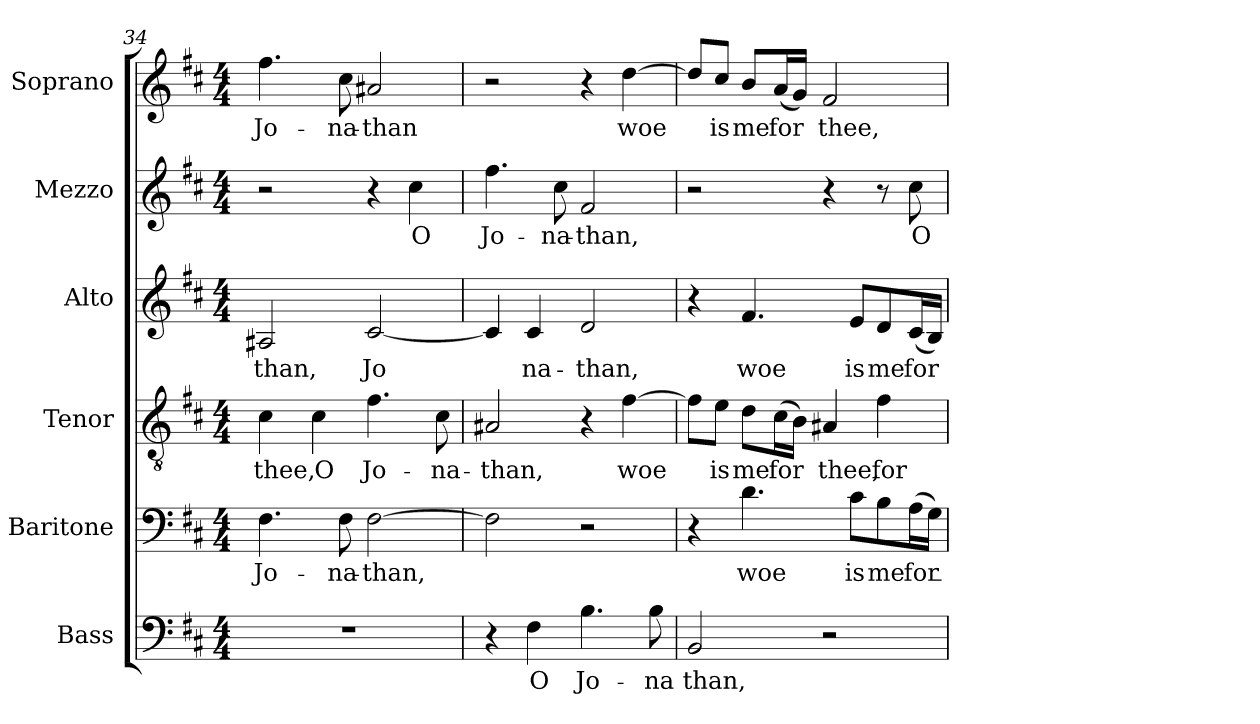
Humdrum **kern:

**kern	**text	**kern	**text	**kern	**text	**kern	**text	**kern	**text	**kern	**text
*part6	*part6	*part5	*part5	*part4	*part4	*part3	*part3	*part2	*part2	*part1	*part1
*staff6	*staff6	*staff5	*staff5	*staff4	*staff4	*staff3	*staff3	*staff2	*staff2	*staff1	*staff1
*I"Bass	*	*I"Baritone	*	*I"Tenor	*	*I"Alto	*	*I"Mezzo	*	*I"Soprano	*
*I'B	*	*I'Bar	*	*I'T.	*	*I'A	*	*I'M	*	*I'S	*
*clefF4	*	*clefF4	*	*clefGv2	*	*clefG2	*	*clefG2	*	*clefG2	*
*	*	*	*	*ITrd7c12	*	*	*	*	*	*	*
*k[f#c#]	*	*k[f#c#]	*	*k[f#c#]	*	*k[f#c#]	*	*k[f#c#]	*	*k[f#c#]	*
*D:	*	*D:	*	*D:	*	*D:	*	*D:	*	*D:	*
*M4/4	*	*M4/4	*	*M4/4	*	*M4/4	*	*M4/4	*	*M4/4	*
=34	=34	=34	=34	=34	=34	=34	=34	=34	=34	=34	=34
!	!	!	!LO:LY:b:color=#000000	!	!	!	!	!	!	!	!
!	!	!	!	!	!LO:LY:b:color=#000000	!	!	!	!	!	!
!	!	!	!	!	!	!	!LO:LY:b:color=#000000	!	!	!	!
!	!	!	!	!	!	!	!	!	!	!	!LO:LY:b:color=#000000
1r	.	4.F#i\	Jo-	4C#i\	thee,	2A#Xi/	than,	2r	.	4.ff#i\	Jo-
!	!	!	!	!	!LO:LY:b:color=#000000	!	!	!	!	!	!
.	.	.	.	4C#i\	O	.	.	.	.	.	.
!	!	!	!LO:LY:b:color=#000000	!	!	!	!	!	!	!	!
!	!	!	!	!	!	!	!	!	!	!	!LO:LY:b:color=#000000
.	.	8F#i\	na-	.	.	.	.	.	.	8cc#i\	na-
!	!	!	!LO:LY:b:color=#000000	!	!	!	!	!	!	!	!
!	!	!	!	!	!LO:LY:b:color=#000000	!	!	!	!	!	!
!	!	!	!	!	!	!	!LO:LY:b:color=#000000	!	!	!	!
!	!	!	!	!	!	!	!	!	!	!	!LO:LY:b:color=#000000
.	.	[2F#i\	than,	4.F#i\	Jo-	[2c#i/	Jo	4r	.	2a#Xi/	than
!	!	!	!	!	!	!	!	!	!LO:LY:b:color=#000000	!	!
.	.	.	.	.	.	.	.	4cc#i\	O	.	.
!	!	!	!	!	!LO:LY:b:color=#000000	!	!	!	!	!	!
.	.	.	.	8C#i\	na-	.	.	.	.	.	.
=35	=35	=35	=35	=35	=35	=35	=35	=35	=35	=35	=35
!	!	!	!	!	!LO:LY:b:color=#000000	!	!	!	!	!	!
!	!	!	!	!	!	!	!	!	!LO:LY:b:color=#000000	!	!
4r	.	2F#i\]	.	2AA#Xi/	than,	4c#i/]	.	4.ff#i\	Jo-	2r	.
!	!LO:LY:b:color=#000000	!	!	!	!	!	!	!	!	!	!
!	!	!	!	!	!	!	!LO:LY:b:color=#000000	!	!	!	!
4F#i\	O	.	.	.	.	4c#i/	na-	.	.	.	.
!	!	!	!	!	!	!	!	!	!LO:LY:b:color=#000000	!	!
.	.	.	.	.	.	.	.	8cc#i\	na-	.	.
!	!LO:LY:b:color=#000000	!	!	!	!	!	!	!	!	!	!
!	!	!	!	!	!	!	!LO:LY:b:color=#000000	!	!	!	!
!	!	!	!	!	!	!	!	!	!LO:LY:b:color=#000000	!	!
4.Bi\	Jo-	2r	.	4r	.	2di/	than,	2f#i/	than,	4r	.
!	!	!	!	!	!LO:LY:b:color=#000000	!	!	!	!	!	!
!	!	!	!	!	!	!	!	!	!	!	!LO:LY:b:color=#000000
.	.	.	.	[4F#i\	woe	.	.	.	.	[4ddi\	woe
!	!LO:LY:b:color=#000000	!	!	!	!	!	!	!	!	!	!
8Bi\	na	.	.	.	.	.	.	.	.	.	.
=36	=36	=36	=36	=36	=36	=36	=36	=36	=36	=36	=36
!	!LO:LY:b:color=#000000	!	!	!	!	!	!	!	!	!	!
2BBi/	than,	4r	.	8F#i\L]	.	4r	.	2r	.	8ddi/L]	.
!	!	!	!	!	!LO:LY:b:color=#000000	!	!	!	!	!	!
!	!	!	!	!	!	!	!	!	!	!	!LO:LY:b:color=#000000
.	.	.	.	8Ei\J	is	.	.	.	.	8cc#i/J	is
!	!	!	!LO:LY:b:color=#000000	!	!	!	!	!	!	!	!
!	!	!	!	!	!LO:LY:b:color=#000000	!	!	!	!	!	!
!	!	!	!	!	!	!	!LO:LY:b:color=#000000	!	!	!	!
!	!	!	!	!	!	!	!	!	!	!	!LO:LY:b:color=#000000
.	.	4.di\	woe	8Di\L	me	4.f#i/	woe	.	.	8bi/L	me
!	!	!	!	!	!LO:LY:b:color=#000000	!	!	!	!	!	!
!	!	!	!	!	!	!	!	!	!	!	!LO:LY:b:color=#000000
.	.	.	.	(16C#i\L	for	.	.	.	.	(16ai/L	for
.	.	.	.	16BBi\JJ)	.	.	.	.	.	16gi/JJ)	.
!	!	!	!	!	!LO:LY:b:color=#000000	!	!	!	!	!	!
!	!	!	!	!	!	!	!	!	!	!	!LO:LY:b:color=#000000
2r	.	.	.	4AA#Xi/	thee,	.	.	4r	.	2f#i/	thee,
!	!	!	!LO:LY:b:color=#000000	!	!	!	!	!	!	!	!
!	!	!	!	!	!	!	!LO:LY:b:color=#000000	!	!	!	!
.	.	8c#i\L	is	.	.	8ei/L	is	.	.	.	.
!	!	!	!LO:LY:b:color=#000000	!	!	!	!	!	!	!	!
!	!	!	!	!	!LO:LY:b:color=#000000	!	!	!	!	!	!
!	!	!	!	!	!	!	!LO:LY:b:color=#000000	!	!	!	!
.	.	8Bi\	me	4F#i\	for	8di/	me	8r	.	.	.
!	!	!	!LO:LY:b:color=#000000	!	!	!	!	!	!	!	!
!	!	!	!	!	!	!	!LO:LY:b:color=#000000	!	!	!	!
!	!	!	!	!	!	!	!	!	!LO:LY:b:color=#000000	!	!
.	.	(16Ai\L	for_	.	.	(16c#i/L	for	8cc#i\	O	.	.
.	.	16Gi\JJ)	.	.	.	16Bi/JJ)	.	.	.	.	.
=	=	=	=	=	=	=	=	=	=	=	=
*-	*-	*-	*-	*-	*-	*-	*-	*-	*-	*-	*-
